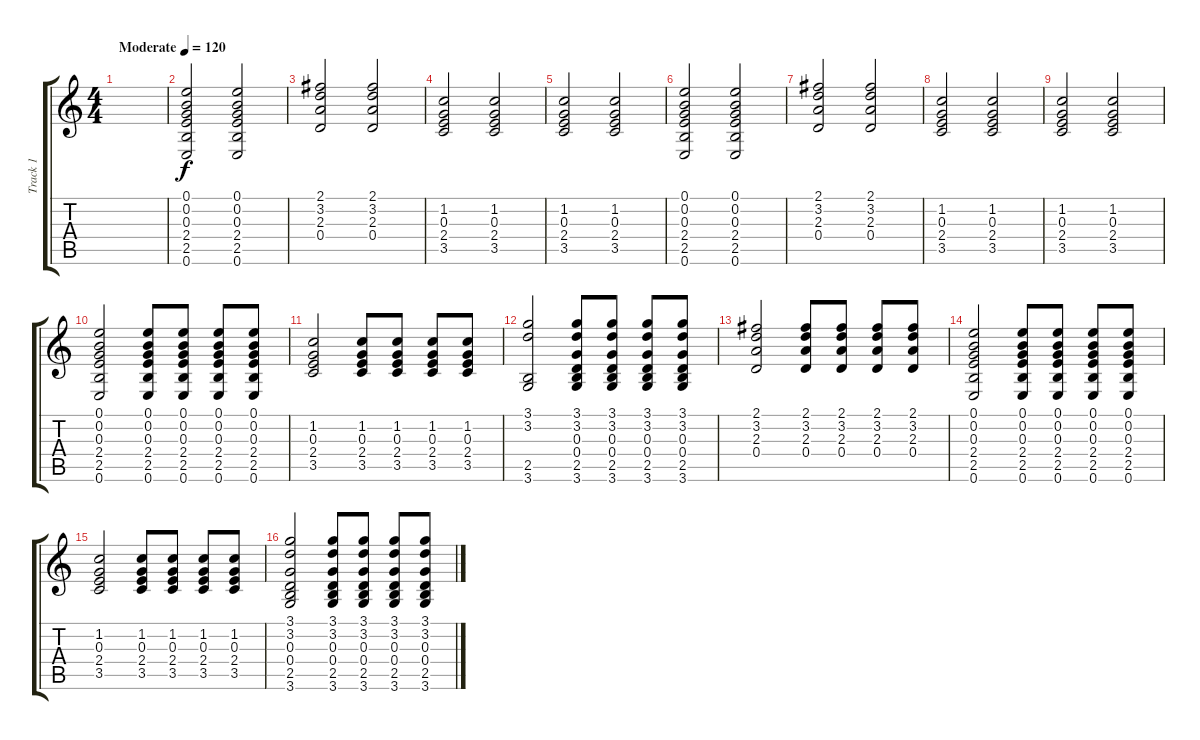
\track ("Track 1" "Track 1") {instrument acousticguitarsteel}
\staff {score tabs}
\tuning (E4 B3 G3 D3 A2 E2) {hide}
\ts (4 4)
\tempo (120 "Moderate")
\clef g2
\ks c
|
(0.1 0.2 0.3 2.4 2.5 0.6).2 (0.1 0.2 0.3 2.4 2.5 0.6).2 |
(2.1 3.2 2.3 0.4).2 (2.1 3.2 2.3 0.4).2 |
(1.2 0.3 2.4 3.5).2 (1.2 0.3 2.4 3.5).2 |
(1.2 0.3 2.4 3.5).2 (1.2 0.3 2.4 3.5).2 |
(0.1 0.2 0.3 2.4 2.5 0.6).2 (0.1 0.2 0.3 2.4 2.5 0.6).2 |
(2.1 3.2 2.3 0.4).2 (2.1 3.2 2.3 0.4).2 |
(1.2 0.3 2.4 3.5).2 (1.2 0.3 2.4 3.5).2 |
(1.2 0.3 2.4 3.5).2 (1.2 0.3 2.4 3.5).2 |
(0.1 0.2 0.3 2.4 2.5 0.6).2 (0.1 0.2 0.3 2.4 2.5 0.6).8 (0.1 0.2 0.3 2.4 2.5 0.6).8 (0.1 0.2 0.3 2.4 2.5 0.6).8 (0.1 0.2 0.3 2.4 2.5 0.6).8 |
(1.2 0.3 2.4 3.5).2 (1.2 0.3 2.4 3.5).8 (1.2 0.3 2.4 3.5).8 (1.2 0.3 2.4 3.5).8 (1.2 0.3 2.4 3.5).8 |
(3.1 3.2 2.5 3.6).2 (3.1 3.2 0.3 0.4 2.5 3.6).8 (3.1 3.2 0.3 0.4 2.5 3.6).8 (3.1 3.2 0.3 0.4 2.5 3.6).8 (3.1 3.2 0.3 0.4 2.5 3.6).8 |
(2.1 3.2 2.3 0.4).2 (2.1 3.2 2.3 0.4).8 (2.1 3.2 2.3 0.4).8 (2.1 3.2 2.3 0.4).8 (2.1 3.2 2.3 0.4).8 |
(0.1 0.2 0.3 2.4 2.5 0.6).2 (0.1 0.2 0.3 2.4 2.5 0.6).8 (0.1 0.2 0.3 2.4 2.5 0.6).8 (0.1 0.2 0.3 2.4 2.5 0.6).8 (0.1 0.2 0.3 2.4 2.5 0.6).8 |
(1.2 0.3 2.4 3.5).2 (1.2 0.3 2.4 3.5).8 (1.2 0.3 2.4 3.5).8 (1.2 0.3 2.4 3.5).8 (1.2 0.3 2.4 3.5).8 |
(3.1 3.2 0.3 0.4 2.5 3.6).2 (3.1 3.2 0.3 0.4 2.5 3.6).8 (3.1 3.2 0.3 0.4 2.5 3.6).8 (3.1 3.2 0.3 0.4 2.5 3.6).8 (3.1 3.2 0.3 0.4 2.5 3.6).8
